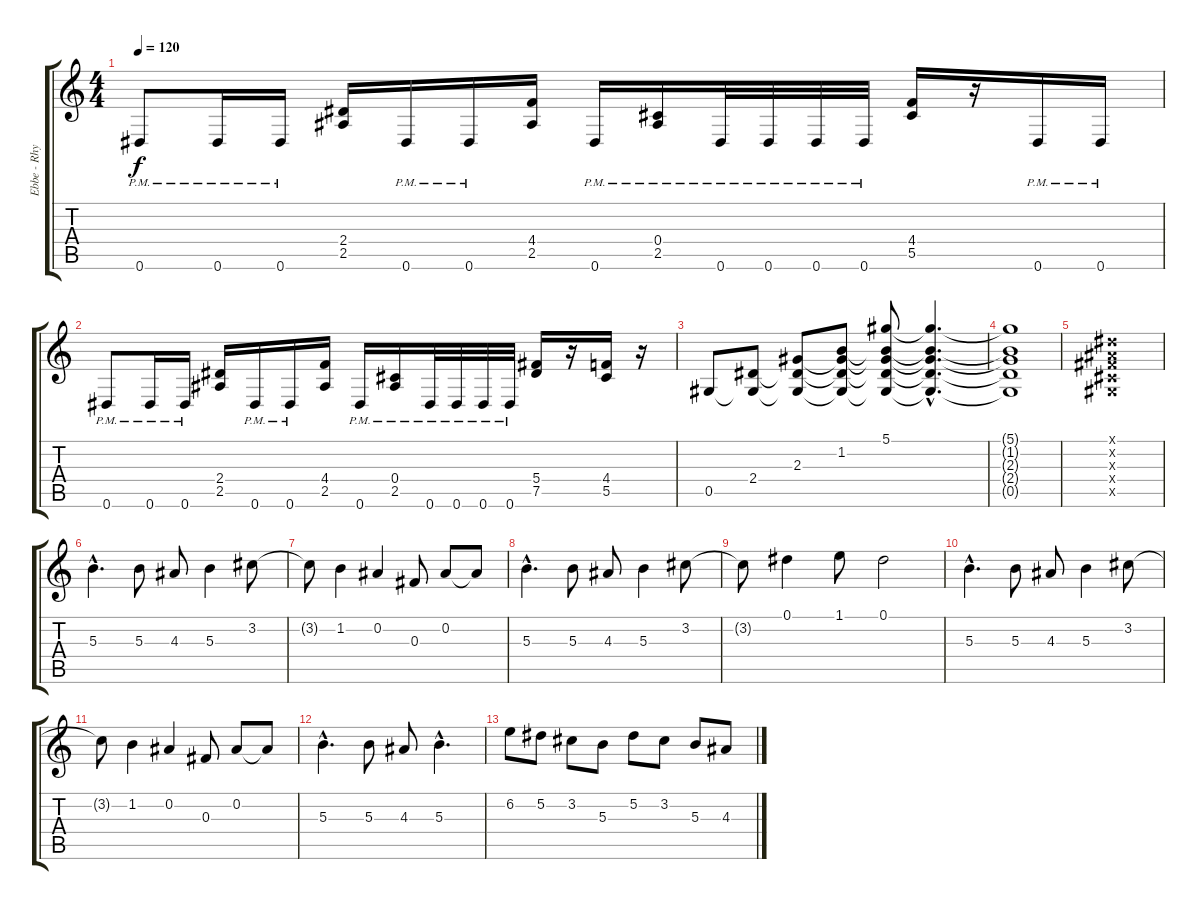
\track ("Ebbe - Rhytm" "Ebbe - Rhy") {instrument overdrivenguitar}
\staff {score tabs}
\tuning (Eb4 Bb3 Gb3 Db3 Ab2 Eb2) {hide}
\ts (4 4)
\tempo 120
\clef g2
\ks c
0.6{pm}.8{dy f} 0.6{pm}.16 0.6{pm}.16 (2.4 2.5).16 0.6{pm}.16 0.6{pm}.16 (4.4 2.5).16 0.6{pm}.16 (0.4 2.5{pm}).16 0.6{pm}.32 0.6{pm}.32 0.6{pm}.32 0.6{pm}.32 (4.4 5.5).16 r.16 0.6{pm}.16 0.6{pm}.16 |
0.6{pm}.8 0.6{pm}.16 0.6{pm}.16 (2.4 2.5).16 0.6{pm}.16 0.6{pm}.16 (4.4 2.5).16 0.6{pm}.16 (0.4 2.5{pm}).16 0.6{pm}.32 0.6{pm}.32 0.6{pm}.32 0.6{pm}.32 (5.4 7.5).16 r.16 (4.4 5.5).16 r.16 |
0.5.8 (2.4 0.5{t}).8 (2.3 2.4{t} 0.5{t}).8 (1.2 2.3{t} 2.4{t} 0.5{t}).8 (5.1 1.2{t} 2.3{t} 2.4{t} 0.5{t}).8 (5.1{hac t} 1.2{hac t} 2.3{hac t} 2.4{hac t} 0.5{hac t}).4{d} |
(5.1{t} 1.2{t} 2.3{t} 2.4{t} 0.5{t}).1 |
(0.1{x} 0.2{x} 0.3{x} 0.4{x} 0.5{x}).1 |
5.3{hac}.4{d volume 8 instrument acousticguitarsteel} 5.3.8 4.3.8 5.3.4 3.2.8 |
3.2{t}.8 1.2.4 0.2.4 0.3.8 0.2.8 0.2{t}.8 |
5.3{hac}.4{d} 5.3.8 4.3.8 5.3.4 3.2.8 |
3.2{t}.8 0.1.4 1.1.8 0.1.2 |
5.3{hac}.4{d volume 0} 5.3.8 4.3.8 5.3.4 3.2.8 |
3.2{t}.8 1.2.4 0.2.4 0.3.8 0.2.8 0.2{t}.8 |
5.3{hac}.4{d} 5.3.8 4.3.8 5.3{hac}.4{d} |
6.2.8 5.2.8 3.2.8 5.3.8 5.2.8 3.2.8 5.3.8 4.3.8
